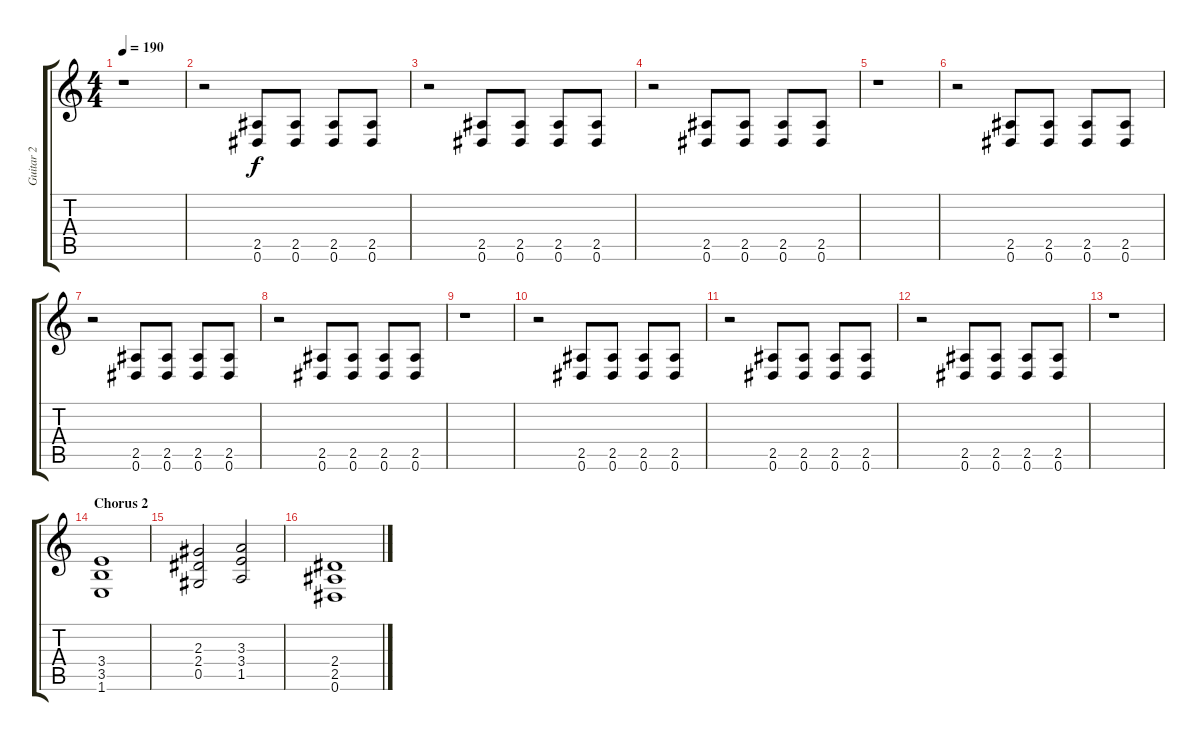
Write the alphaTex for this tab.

\track ("Guitar 2" "Guitar 2") {instrument overdrivenguitar}
\staff {score tabs}
\tuning (Eb4 Bb3 Gb3 Db3 Ab2 Eb2) {hide}
\ts (4 4)
\tempo 190
\clef g2
\ks c
r.1{dy f} |
r.2 (2.5 0.6).8 (2.5 0.6).8 (2.5 0.6).8 (2.5 0.6).8 |
r.2 (2.5 0.6).8 (2.5 0.6).8 (2.5 0.6).8 (2.5 0.6).8 |
r.2 (2.5 0.6).8 (2.5 0.6).8 (2.5 0.6).8 (2.5 0.6).8 |
r.1 |
r.2 (2.5 0.6).8 (2.5 0.6).8 (2.5 0.6).8 (2.5 0.6).8 |
r.2 (2.5 0.6).8 (2.5 0.6).8 (2.5 0.6).8 (2.5 0.6).8 |
r.2 (2.5 0.6).8 (2.5 0.6).8 (2.5 0.6).8 (2.5 0.6).8 |
r.1 |
r.2 (2.5 0.6).8 (2.5 0.6).8 (2.5 0.6).8 (2.5 0.6).8 |
r.2 (2.5 0.6).8 (2.5 0.6).8 (2.5 0.6).8 (2.5 0.6).8 |
r.2 (2.5 0.6).8 (2.5 0.6).8 (2.5 0.6).8 (2.5 0.6).8 |
r.1 |
\section ("" "Chorus 2")
(3.4 3.5 1.6).1 |
(2.3 2.4 0.5).2 (3.3 3.4 1.5).2 |
(2.4 2.5 0.6).1
